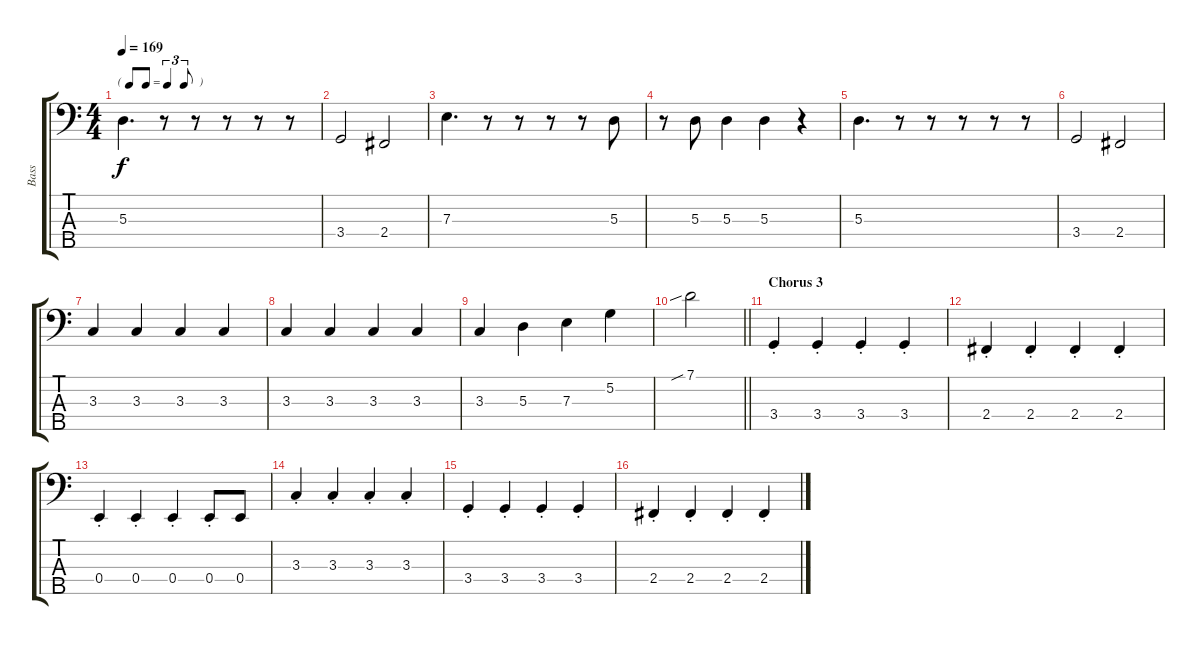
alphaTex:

\track ("Bass" "Bass") {instrument electricbassfinger}
\staff {score tabs}
\tuning (G2 D2 A1 E1 B0) {hide}
\ts (4 4)
\tf triplet8th
\tempo 169
\clef f4
\ks c
5.3.4{d dy f} r.8 r.8 r.8 r.8 r.8 |
3.4.2 2.4.2 |
7.3.4{d} r.8 r.8 r.8 r.8 5.3.8 |
r.8 5.3.8 5.3.4 5.3.4 r.4 |
5.3.4{d} r.8 r.8 r.8 r.8 r.8 |
3.4.2 2.4.2 |
3.3.4 3.3.4 3.3.4 3.3.4 |
3.3.4 3.3.4 3.3.4 3.3.4 |
3.3.4 5.3.4 7.3.4 5.2.4 |
\barLineRight lightlight
7.1{sib}.2 |
\section ("" "Chorus 3")
3.4{st}.4 3.4{st}.4 3.4{st}.4 3.4{st}.4 |
2.4{st}.4 2.4{st}.4 2.4{st}.4 2.4{st}.4 |
0.4{st}.4 0.4{st}.4 0.4{st}.4 0.4{st}.8 0.4.8 |
3.3{st}.4 3.3{st}.4 3.3{st}.4 3.3{st}.4 |
3.4{st}.4 3.4{st}.4 3.4{st}.4 3.4{st}.4 |
2.4{st}.4 2.4{st}.4 2.4{st}.4 2.4{st}.4
